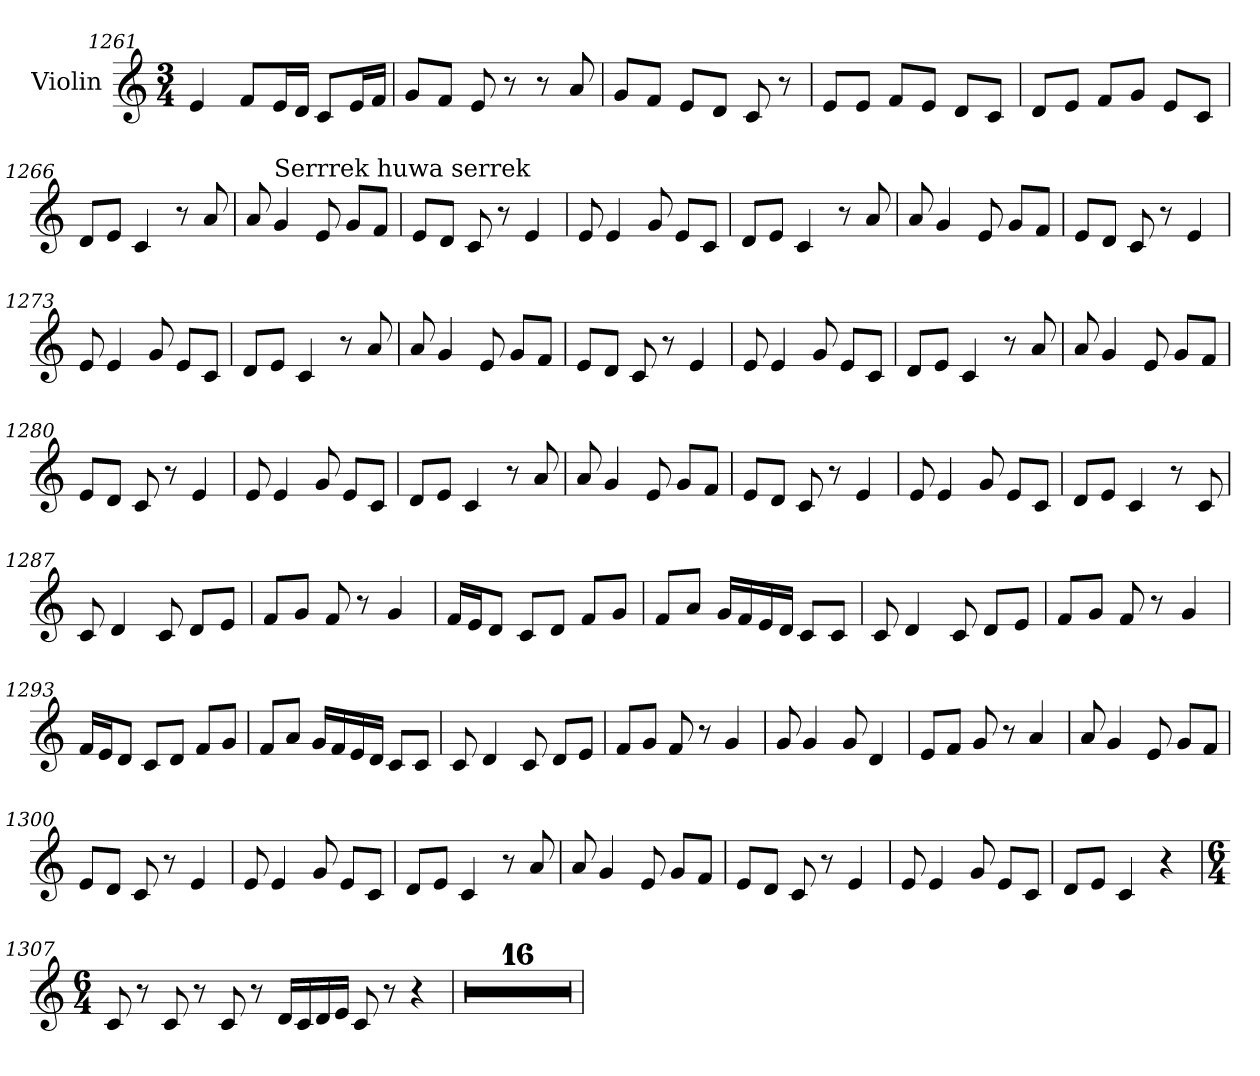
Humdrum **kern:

**kern
*part1
*staff1
*I"Violin
*clefG2
*k[]
*C:
*M3/4
=1261
4e/
8f/L
16e/L
16d/JJ
8c/L
16e/L
16f/JJ
!!LO:PB:g=z
=1262
8g/L
8f/J
8e/
8r
8r
8a/
!!LO:PB:g=z
=1263
8g/L
8f/J
8e/L
8d/J
8c/
8r
=1264
8e/L
8e/J
8f/L
8e/J
8d/L
8c/J
=1265
8d/L
8e/J
8f/L
8g/J
8e/L
8c/J
=1266
8d/L
8e/J
4c/
8r
8a/
=1267
*MM120
8a/
!LO:TX:a:t=Serrrek huwa serrek
4g/
8e/
8g/L
8f/J
!!LO:PB:g=z
=1268
8e/L
8d/J
8c/
8r
4e/
!!LO:PB:g=z
=1269
8e/
4e/
8g/
8e/L
8c/J
=1270
8d/L
8e/J
4c/
8r
8a/
=1271
8a/
4g/
8e/
8g/L
8f/J
=1272
8e/L
8d/J
8c/
8r
4e/
=1273
8e/
4e/
8g/
8e/L
8c/J
!!LO:PB:g=z
=1274
8d/L
8e/J
4c/
8r
8a/
!!LO:PB:g=z
=1275
8a/
4g/
8e/
8g/L
8f/J
=1276
8e/L
8d/J
8c/
8r
4e/
=1277
8e/
4e/
8g/
8e/L
8c/J
=1278
8d/L
8e/J
4c/
8r
8a/
=1279
8a/
4g/
8e/
8g/L
8f/J
!!LO:PB:g=z
=1280
8e/L
8d/J
8c/
8r
4e/
!!LO:PB:g=z
=1281
8e/
4e/
8g/
8e/L
8c/J
=1282
8d/L
8e/J
4c/
8r
8a/
=1283
8a/
4g/
8e/
8g/L
8f/J
=1284
8e/L
8d/J
8c/
8r
4e/
=1285
8e/
4e/
8g/
8e/L
8c/J
!!LO:PB:g=z
=1286
8d/L
8e/J
4c/
8r
8c/
!!LO:PB:g=z
=1287
8c/
4d/
8c/
8d/L
8e/J
=1288
8f/L
8g/J
8f/
8r
4g/
=1289
16f/LL
16e/J
8d/J
8c/L
8d/J
8f/L
8g/J
=1290
8f/L
8a/J
16g/LL
16f/
16e/
16d/JJ
8c/L
8c/J
=1291
8c/
4d/
8c/
8d/L
8e/J
!!LO:PB:g=z
=1292
8f/L
8g/J
8f/
8r
4g/
=1293
16f/LL
16e/J
8d/J
8c/L
8d/J
8f/L
8g/J
=1294
8f/L
8a/J
16g/LL
16f/
16e/
16d/JJ
8c/L
8c/J
=1295
8c/
4d/
8c/
8d/L
8e/J
=1296
8f/L
8g/J
8f/
8r
4g/
!!LO:PB:g=z
=1297
8g/
4g/
8g/
4d/
=1298
8e/L
8f/J
8g/
8r
4a/
!!LO:PB:g=z
=1299
8a/
4g/
8e/
8g/L
8f/J
=1300
8e/L
8d/J
8c/
8r
4e/
=1301
8e/
4e/
8g/
8e/L
8c/J
=1302
8d/L
8e/J
4c/
8r
8a/
!!LO:PB:g=z
=1303
8a/
4g/
8e/
8g/L
8f/J
=1304
8e/L
8d/J
8c/
8r
4e/
!!LO:PB:g=z
=1305
8e/
4e/
8g/
8e/L
8c/J
=1306
8d/L
8e/J
4c/
4r
=1307
*M6/4
*MM70
8c/
8r
8c/
8r
8c/
8r
16d/LL
16c/
16d/
16e/JJ
8c/
8r
4r
!!LO:PB:g=z
=1308
1.r
=1309
1.r
!!LO:PB:g=z
=1310
1.r
=1311
1.r
=1312
1.r
=1313
1.r
=1314
1.r
!!LO:PB:g=z
=1315
1.r
=1316
1.r
=1317
1.r
!!LO:PB:g=z
=1318
1.r
=1319
1.r
=1320
1.r
=1321
1.r
=1322
1.r
!!LO:PB:g=z
=1323
1.r
=
*-
